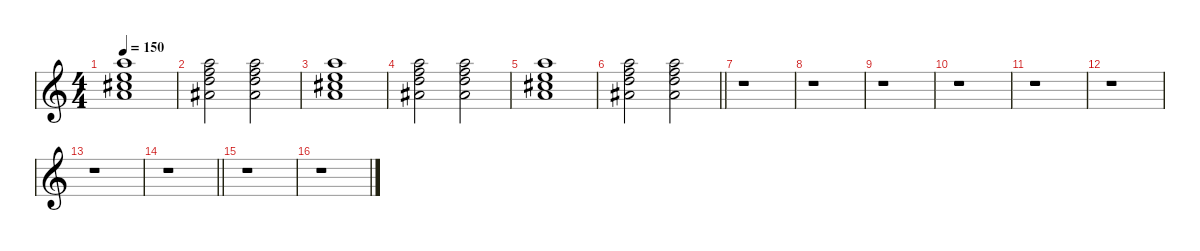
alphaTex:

\defaultSystemsLayout 4
\hideDynamics
\bracketExtendMode nobrackets
\singleTrackTrackNamePolicy hidden
\multiTrackTrackNamePolicy hidden
\firstSystemTrackNameMode fullname
\otherSystemsTrackNameOrientation horizontal
\track ("strings" "vln.") {defaultSystemsLayout 8 instrument stringensemble1}
\staff {score}
\tuning (E4 B3 G3 D3 A2 E2 B1)
\ts (4 4)
\tempo 150
\clef g2
\ks c
(17.1 17.2 18.3{acc #} 19.4).1{dy f beam Down} |
(17.1 18.2 19.3 20.4{acc #}).2{beam Down} (17.1 18.2 19.3 20.4{acc #}).2{beam Down} |
(17.1 17.2 18.3{acc #} 19.4).1{beam Down} |
(17.1 18.2 19.3 20.4{acc #}).2{beam Down} (17.1 18.2 19.3 20.4{acc #}).2{beam Down} |
(17.1 17.2 18.3{acc #} 19.4).1{beam Down} |
\barLineRight lightlight
(17.1 18.2 19.3 20.4{acc #}).2{beam Down} (17.1 18.2 19.3 20.4{acc #}).2{beam Down} |
r.1{beam Down} |
r.1{beam Down} |
r.1{beam Down} |
r.1{beam Down} |
r.1{beam Down} |
r.1{beam Down} |
r.1{beam Down} |
\barLineRight lightlight
r.1{beam Down} |
r.1{beam Down} |
r.1{beam Down}
